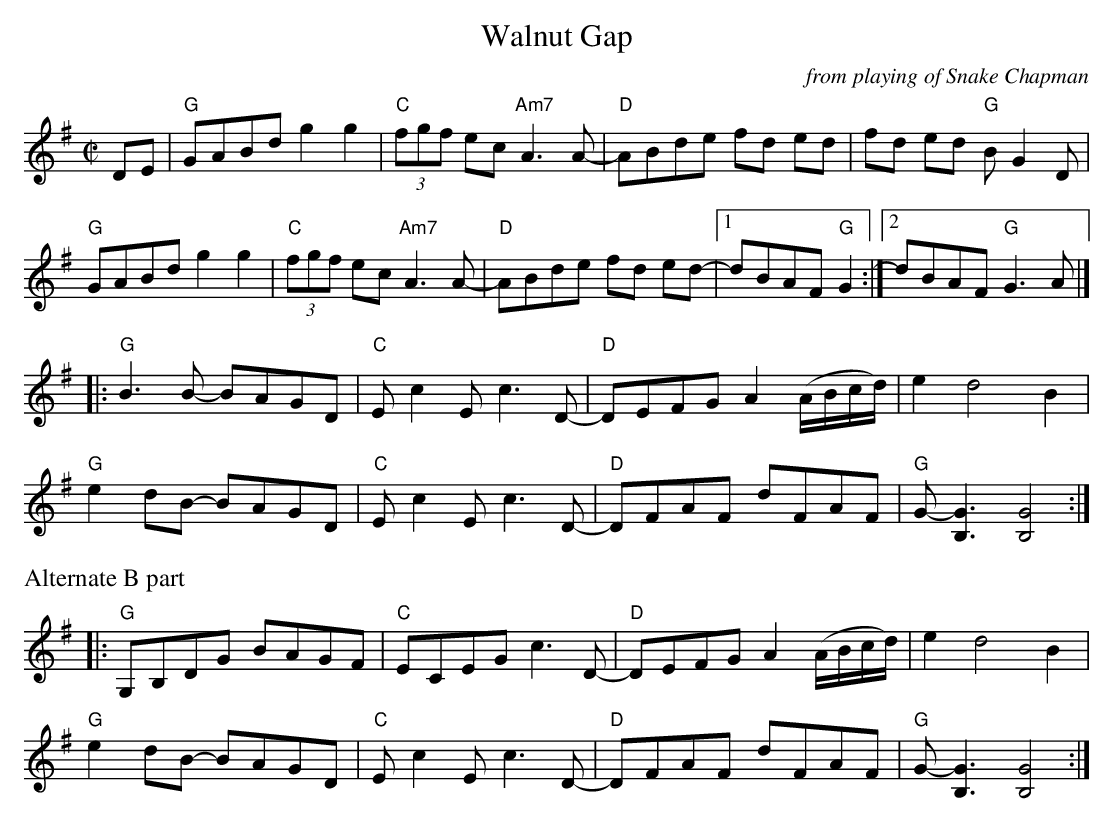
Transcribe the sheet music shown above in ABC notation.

X:1
T:Walnut Gap
O:from playing of Snake Chapman
M:C|
L:1/8
K:G
DE |\
"G"GABd g2g2 | "C"(3fgf ec"Am7"A3 A- | "D"ABde fd ed | fd ed "G"BG2D |
"G"GABd g2g2 | "C"(3fgf ec"Am7"A3 A- | "D"ABde fd ed- |1 dBAF "G"G2 :|2 dBAF "G"G3 A |]
|:\
"G"B3 B- BAGD | "C"Ec2E c3 D- | "D"DEFG A2 (A/B/c/d/) | e2 d4 B2 |
"G"e2 dB- BAGD | "C"Ec2E c3 D- | "D"DFAF dFAF | "G"G- [G3B,3] [G4B,4] :|
%%text Alternate B part
|:\
"G"G,B,DG BAGF | "C"ECEG c3 D- | "D"DEFG A2 (A/B/c/d/) | e2 d4 B2 |
"G"e2 dB- BAGD | "C"Ec2E c3 D- | "D"DFAF dFAF | "G"G- [G3B,3] [G4B,4] :|
